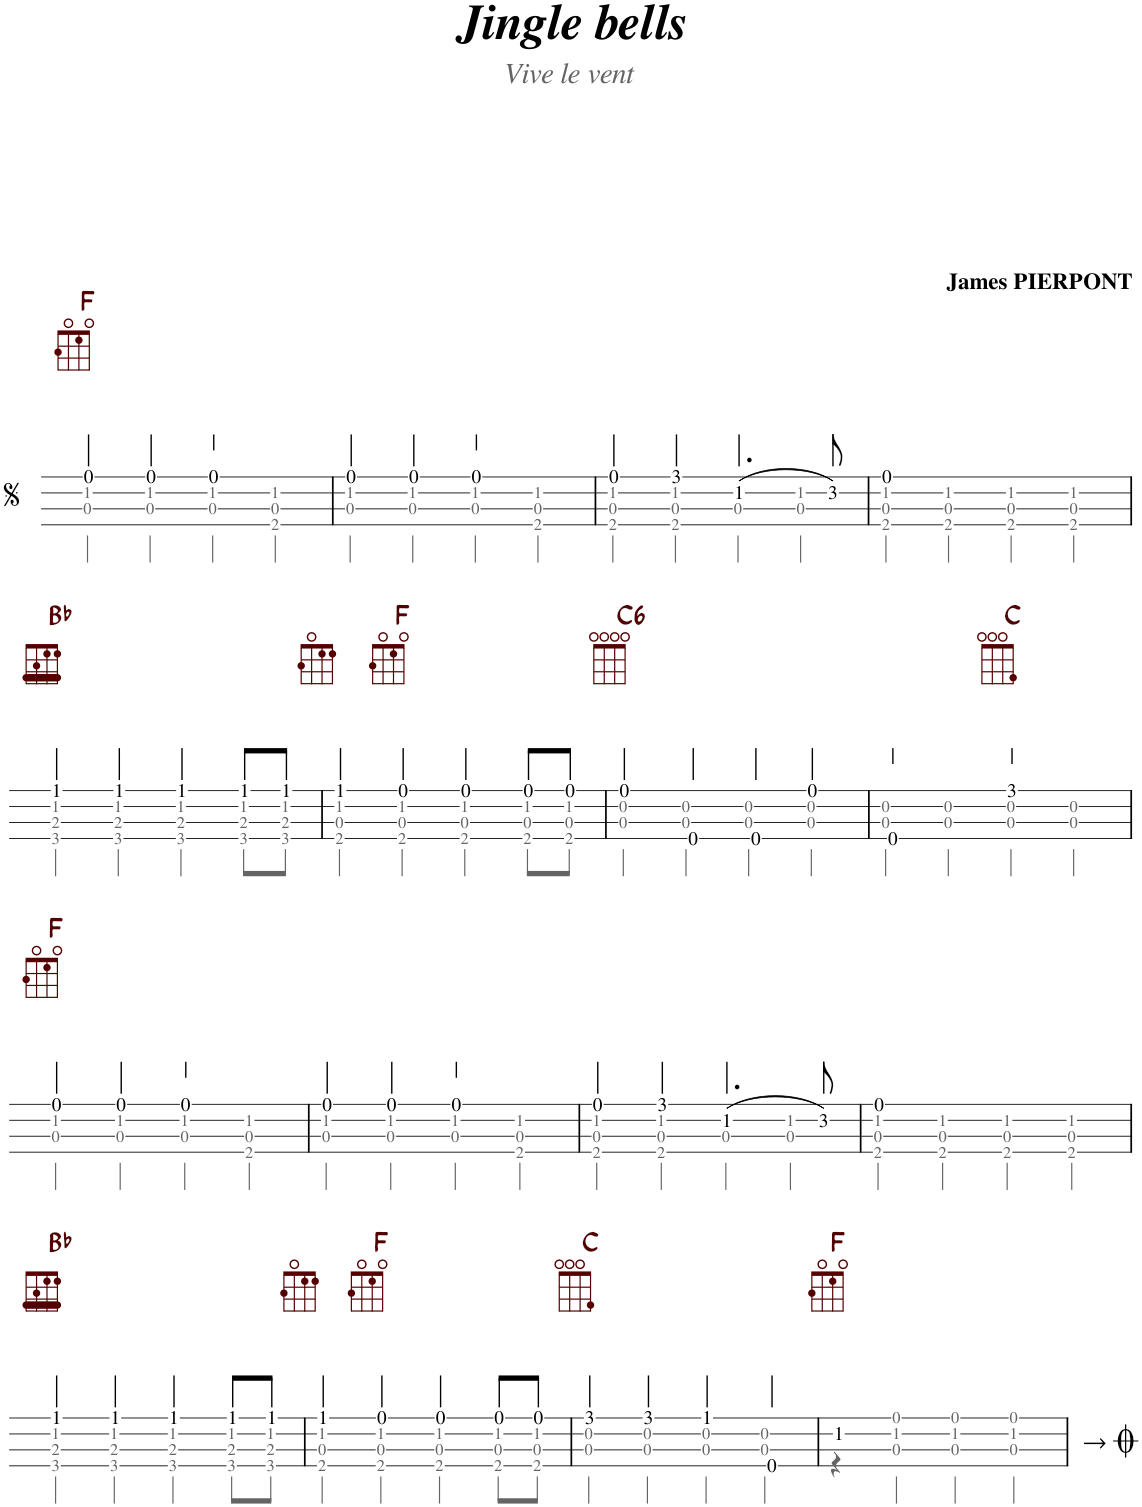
**kern	**harte
*part1	*part1
*staff1	*
*I"Ukulélé [Tablature]	*
*stria4	*
*k[b-]	*
*M4/4	*
=1	=1
*^	*
4a/	4c!i\ 4f!i\	F:maj
4a/	4c!i\ 4f!i\	.
2a/	4c!i\ 4f!i\	.
.	4a!i\ 4c!i\ 4f!i\	.
=2	=2	=2
4a/	4c!i\ 4f!i\	.
4a/	4c!i\ 4f!i\	.
2a/	4c!i\ 4f!i\	.
.	4a!i\ 4c!i\ 4f!i\	.
=3	=3	=3
4a/	4ai\ 4c!i\ 4f!i\	.
4cc/	4a!i\ 4c!i\ 4f!i\	.
(4.f/	4c!i\	.
.	4c!i\ 4f!i\	.
8g/)	.	.
=4	=4	=4
1a	4ai\ 4c!i\ 4f!i\	.
.	4a!i\ 4c!i\ 4f!i\	.
.	4a!i\ 4c!i\ 4f!i\	.
.	4a!i\ 4c!i\ 4f!i\	.
!!LO:LB:g=z	!!
=5	=5	=5
4b-/	4b-i\ 4d!i\ 4f!i\	Bb:maj
4b-/	4b-i\ 4d!i\ 4f!i\	.
4b-/	4b-i\ 4d!i\ 4f!i\	.
8b-/L	8b-i\ 8d!i\ 8f!i\L	.
8b-/J	8b-i\ 8d!i\ 8f!i\J	.
=6	=6	=6
4b-/	4a!i\ 4c!i\ 4f!i\	.
4a/	4ai\ 4c!i\ 4f!i\	F:maj
4a/	4ai\ 4c!i\ 4f!i\	.
8a/L	8ai\ 8c!i\ 8f!i\L	.
8a/J	8ai\ 8c!i\ 8f!i\J	.
=7	=7	=7
!	!	!LO:H:kt=6
4a/	4c!i\ 4e!i\	C:maj6
4g/	4c!i\ 4e!i\	.
4g/	4c!i\ 4e!i\	.
4a/	4c!i\ 4e!i\	.
=8	=8	=8
2g/	4c!i\ 4e!i\	.
.	4c!i\ 4e!i\	.
2cc/	4c!i\ 4e!i\	C:maj
.	4c!i\ 4e!i\	.
!!LO:LB:g=z	!!
=9	=9	=9
4a/	4c!i\ 4f!i\	F:maj
4a/	4c!i\ 4f!i\	.
2a/	4c!i\ 4f!i\	.
.	4a!i\ 4c!i\ 4f!i\	.
=10	=10	=10
4a/	4c!i\ 4f!i\	.
4a/	4c!i\ 4f!i\	.
2a/	4c!i\ 4f!i\	.
.	4a!i\ 4c!i\ 4f!i\	.
=11	=11	=11
4a/	4ai\ 4c!i\ 4f!i\	.
4cc/	4a!i\ 4c!i\ 4f!i\	.
(4.f/	4c!i\	.
.	4c!i\ 4f!i\	.
8g/)	.	.
=12	=12	=12
1a	4ai\ 4c!i\ 4f!i\	.
.	4a!i\ 4c!i\ 4f!i\	.
.	4a!i\ 4c!i\ 4f!i\	.
.	4a!i\ 4c!i\ 4f!i\	.
!!LO:LB:g=z	!!
=13	=13	=13
4b-/	4b-i\ 4d!i\ 4f!i\	Bb:maj
4b-/	4b-i\ 4d!i\ 4f!i\	.
4b-/	4b-i\ 4d!i\ 4f!i\	.
8b-/L	8b-i\ 8d!i\ 8f!i\L	.
8b-/J	8b-i\ 8d!i\ 8f!i\J	.
=14	=14	=14
4b-/	4a!i\ 4c!i\ 4f!i\	.
4a/	4ai\ 4c!i\ 4f!i\	F:maj
4a/	4ai\ 4c!i\ 4f!i\	.
8a/L	8ai\ 8c!i\ 8f!i\L	.
8a/J	8ai\ 8c!i\ 8f!i\J	.
=15	=15	=15
4cc/	4c!i\ 4e!i\	C:maj
4cc/	4c!i\ 4e!i\	.
4b-/	4c!i\ 4e!i\	.
4g/	4c!i\ 4e!i\	.
=16	=16	=16
1f	4r	F:maj
.	4c!i\ 4f!i\ 4a!i\	.
.	4c!i\ 4f!i\ 4a!i\	.
.	4c!i\ 4f!i\ 4a!i\	.
!	!LO:TX:a:t=→ <font size="14"/>	!
*v	*v	*
=	=
*-	*-
